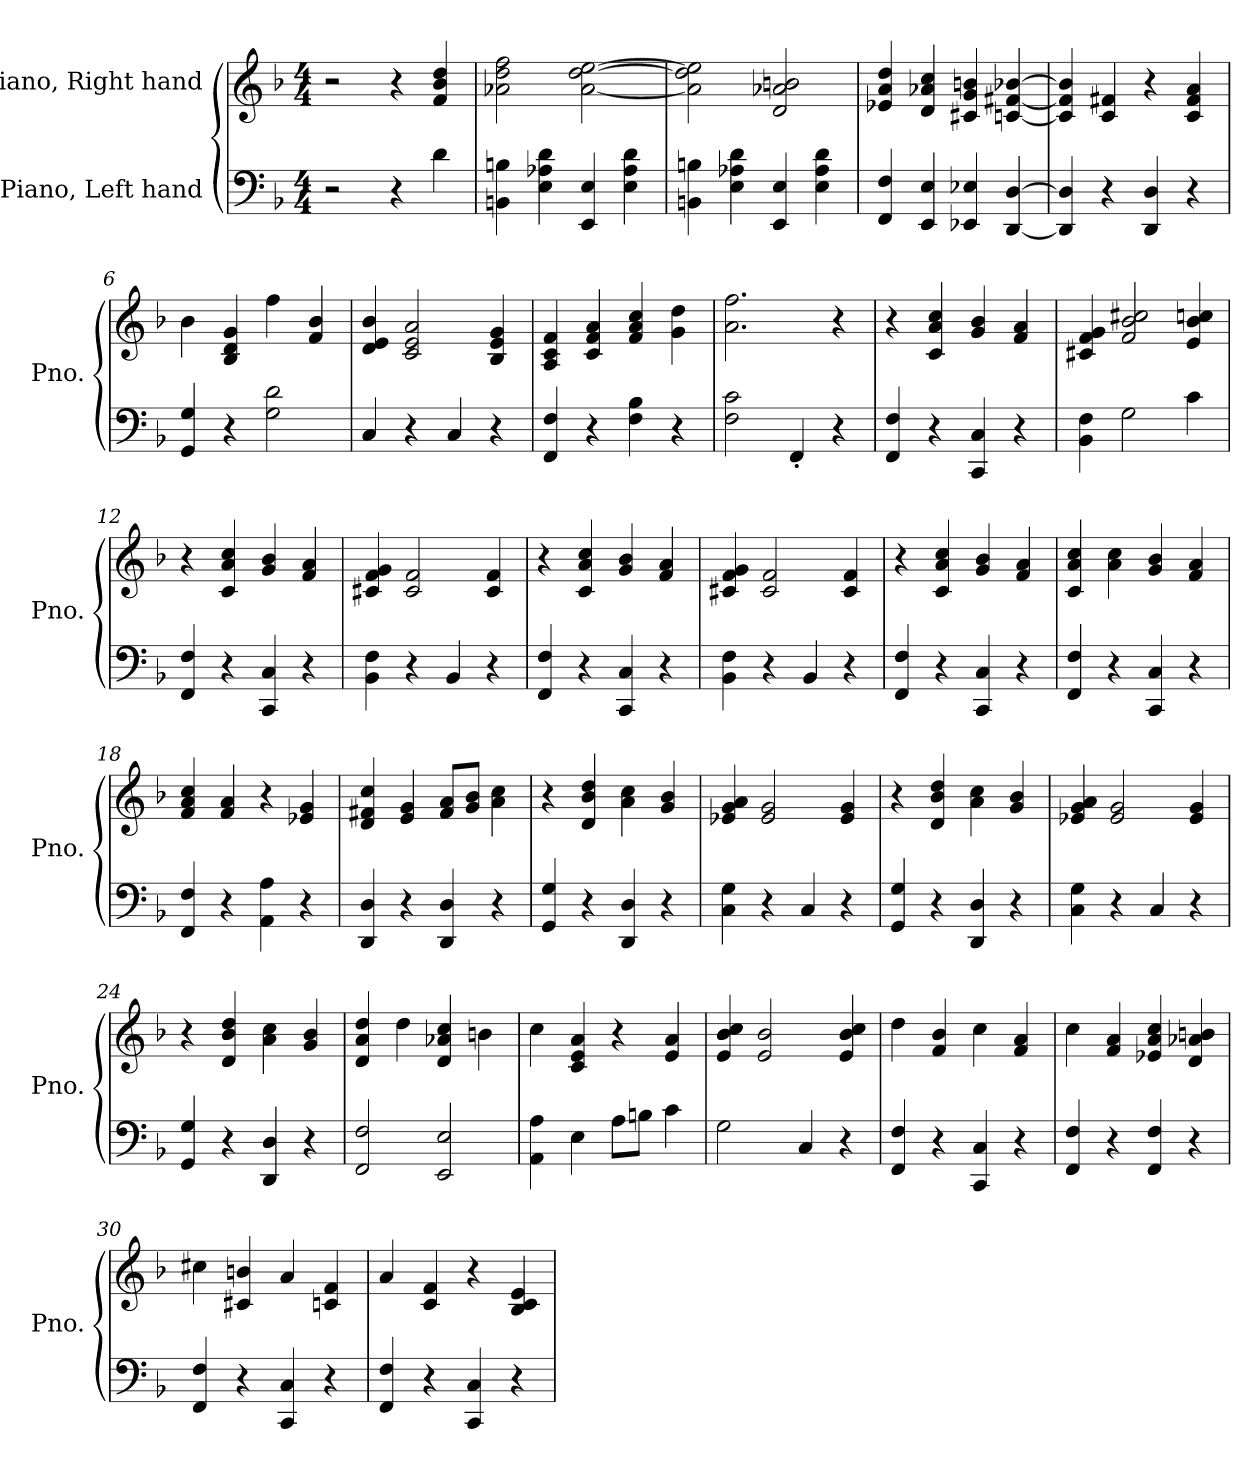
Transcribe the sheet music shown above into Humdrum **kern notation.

**kern	**kern
*part2	*part1
*staff2	*staff1
*I"Piano, Left hand	*I"Piano, Right hand
*I'Pno.	*I'Pno.
*clefF4	*clefG2
*k[b-]	*k[b-]
*M4/4	*M4/4
*MM120	*MM120
=1	=1
2r	2r
4r	4r
4d\	4f/ 4b-/ 4dd/
=2	=2
4BBn\ 4Bn\	2a-X\ 2dd\ 2ff\
4E\ 4A-X\ 4d\	.
4EE/ 4E/	[2a-\ [2dd\ [2ee\
4E\ 4A-\ 4d\	.
=3	=3
4BBn\ 4Bn\	2a-\] 2dd\] 2ee\]
4E\ 4A-X\ 4d\	.
4EE/ 4E/	2d/ 2a-X/ 2bn/
4E\ 4A-\ 4d\	.
=4	=4
4FF/ 4F/	4e-X/ 4a/ 4dd/
4EE/ 4E/	4d/ 4a-X/ 4cc/
4EE-X/ 4E-X/	4c#X/ 4g/ 4bn/
[4DD/ [4D/	[4cn/ [4f#X/ [4b-X/
=5	=5
4DD/] 4D/]	4c/] 4f#/] 4b-/]
4r	4c/ 4f#X/
4DD/ 4D/	4r
4r	4c/ 4f#/ 4a/
=6	=6
4GG/ 4G/	4b-\
4r	4B-/ 4d/ 4g/
2G\ 2d\	4ff\
.	4f/ 4b-/
!!LO:LB:g=z
=7	=7
4C/	4d/ 4e/ 4b-/
4r	2c/ 2e/ 2a/
4C/	.
4r	4B-/ 4e/ 4g/
=8	=8
4FF/ 4F/	4A/ 4c/ 4f/
4r	4c/ 4f/ 4a/
4F\ 4B-\	4f/ 4a/ 4cc/
4r	4g\ 4dd\
=9	=9
2F\ 2c\	2.a\ 2.ff\
4FF'/	.
4r	4r
=10	=10
4FF/ 4F/	4r
4r	4c/ 4a/ 4cc/
4CC/ 4C/	4g/ 4b-/
4r	4f/ 4a/
=11	=11
4BB-\ 4F\	4c#X/ 4f/ 4g/
2G\	2f/ 2b-/ 2cc#X/
4c\	4e/ 4b-/ 4ccn/
=12	=12
4FF/ 4F/	4r
4r	4c/ 4a/ 4cc/
4CC/ 4C/	4g/ 4b-/
4r	4f/ 4a/
=13	=13
4BB-\ 4F\	4c#X/ 4f/ 4g/
4r	2c#/ 2f/
4BB-/	.
4r	4c#/ 4f/
=14	=14
4FF/ 4F/	4r
4r	4c/ 4a/ 4cc/
4CC/ 4C/	4g/ 4b-/
4r	4f/ 4a/
!!LO:LB:g=z
=15	=15
4BB-\ 4F\	4c#X/ 4f/ 4g/
4r	2c#/ 2f/
4BB-/	.
4r	4c#/ 4f/
=16	=16
4FF/ 4F/	4r
4r	4c/ 4a/ 4cc/
4CC/ 4C/	4g/ 4b-/
4r	4f/ 4a/
=17	=17
4FF/ 4F/	4c/ 4a/ 4cc/
4r	4a\ 4cc\
4CC/ 4C/	4g/ 4b-/
4r	4f/ 4a/
=18	=18
4FF/ 4F/	4f/ 4a/ 4cc/
4r	4f/ 4a/
4AA\ 4A\	4r
4r	4e-X/ 4g/
=19	=19
4DD/ 4D/	4d/ 4f#X/ 4cc/
4r	4e/ 4g/
4DD/ 4D/	8f#/ 8a/L
.	8g/ 8b-/J
4r	4a\ 4cc\
=20	=20
4GG/ 4G/	4r
4r	4d/ 4b-/ 4dd/
4DD/ 4D/	4a\ 4cc\
4r	4g/ 4b-/
=21	=21
4C\ 4G\	4e-X/ 4g/ 4a/
4r	2e-/ 2g/
4C/	.
4r	4e-/ 4g/
!!LO:LB:g=z
=22	=22
4GG/ 4G/	4r
4r	4d/ 4b-/ 4dd/
4DD/ 4D/	4a\ 4cc\
4r	4g/ 4b-/
=23	=23
4C\ 4G\	4e-X/ 4g/ 4a/
4r	2e-/ 2g/
4C/	.
4r	4e-/ 4g/
=24	=24
4GG/ 4G/	4r
4r	4d/ 4b-/ 4dd/
4DD/ 4D/	4a\ 4cc\
4r	4g/ 4b-/
=25	=25
2FF/ 2F/	4d/ 4a/ 4dd/
.	4dd\
2EE/ 2E/	4d/ 4a-X/ 4cc/
.	4bn\
=26	=26
4AA\ 4A\	4cc\
4E\	4c/ 4e/ 4a/
8A\L	4r
8Bn\J	.
4c\	4e/ 4a/
=27	=27
2G\	4e/ 4b-/ 4cc/
.	2e/ 2b-/
4C/	.
4r	4e/ 4b-/ 4cc/
=28	=28
4FF/ 4F/	4dd\
4r	4f/ 4b-/
4CC/ 4C/	4cc\
4r	4f/ 4a/
!!LO:LB:g=z
=29	=29
4FF/ 4F/	4cc\
4r	4f/ 4a/
4FF/ 4F/	4e-X/ 4a/ 4cc/
4r	4d/ 4a-X/ 4bn/
=30	=30
4FF/ 4F/	4cc#X\
4r	4c#X/ 4bn/
4CC/ 4C/	4a/
4r	4cn/ 4f/
=31	=31
4FF/ 4F/	4a/
4r	4c/ 4f/
4CC/ 4C/	4r
4r	4B-/ 4c/ 4e/
=	=
*-	*-
